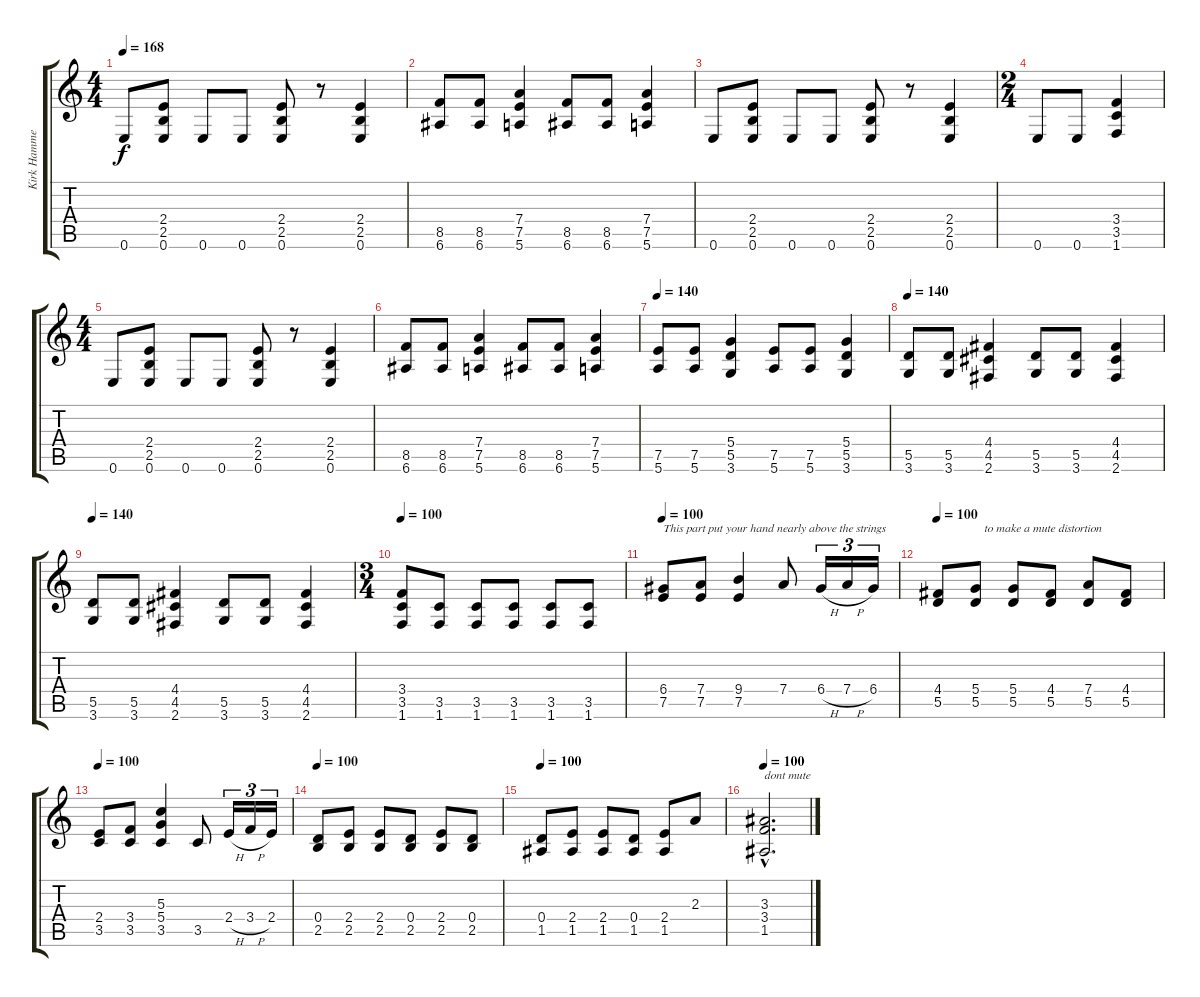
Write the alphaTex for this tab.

\track ("Kirk Hammett Distortion" "Kirk Hamme") {instrument distortionguitar}
\staff {score tabs}
\tuning (E4 B3 G3 D3 A2 E2) {hide}
\ts (4 4)
\tempo 168
\clef g2
\ks c
0.6.8{dy f} (2.4 2.5 0.6).8 0.6.8 0.6.8 (2.4 2.5 0.6).8 r.8 (2.4 2.5 0.6).4 |
(8.5 6.6).8 (8.5 6.6).8 (7.4 7.5 5.6).4 (8.5 6.6).8 (8.5 6.6).8 (7.4 7.5 5.6).4 |
0.6.8 (2.4 2.5 0.6).8 0.6.8 0.6.8 (2.4 2.5 0.6).8 r.8 (2.4 2.5 0.6).4 |
\ts (2 4)
0.6.8 0.6.8 (3.4 3.5 1.6).4 |
\ts (4 4)
0.6.8 (2.4 2.5 0.6).8 0.6.8 0.6.8 (2.4 2.5 0.6).8 r.8 (2.4 2.5 0.6).4 |
(8.5 6.6).8 (8.5 6.6).8 (7.4 7.5 5.6).4 (8.5 6.6).8 (8.5 6.6).8 (7.4 7.5 5.6).4 |
\tempo 140
(7.5 5.6).8 (7.5 5.6).8 (5.4 5.5 3.6).4 (7.5 5.6).8 (7.5 5.6).8 (5.4 5.5 3.6).4 |
\tempo 140
(5.5 3.6).8 (5.5 3.6).8 (4.4 4.5 2.6).4 (5.5 3.6).8 (5.5 3.6).8 (4.4 4.5 2.6).4 |
\tempo 140
(5.5 3.6).8 (5.5 3.6).8 (4.4 4.5 2.6).4 (5.5 3.6).8 (5.5 3.6).8 (4.4 4.5 2.6).4 |
\ts (3 4)
\tempo 100
(3.4 3.5 1.6).8 (3.5 1.6).8 (3.5 1.6).8 (3.5 1.6).8 (3.5 1.6).8 (3.5 1.6).8 |
\tempo 100
(6.4 7.5).8{txt "This part put your hand nearly above the strings "} (7.4 7.5).8 (9.4 7.5).4 7.4.8 6.4{h}.16{tu (3 2)} 7.4{h}.16{tu (3 2)} 6.4.16{tu (3 2)} |
\tempo 100
(4.4 5.5).8 (5.4 5.5).8{txt "   to make a mute distortion"} (5.4 5.5).8 (4.4 5.5).8 (7.4 5.5).8 (4.4 5.5).8 |
\tempo 100
(2.4 3.5).8 (3.4 3.5).8 (5.3 5.4 3.5).4 3.5.8 2.4{h}.16{tu (3 2)} 3.4{h}.16{tu (3 2)} 2.4.16{tu (3 2)} |
\tempo 100
(0.4 2.5).8 (2.4 2.5).8 (2.4 2.5).8 (0.4 2.5).8 (2.4 2.5).8 (0.4 2.5).8 |
\tempo 100
(0.4 1.5).8 (2.4 1.5).8 (2.4 1.5).8 (0.4 1.5).8 (2.4 1.5).8 2.3.8 |
\tempo 100
(3.3{hac} 3.4{hac} 1.5{hac}).2{d txt "dont mute"}
